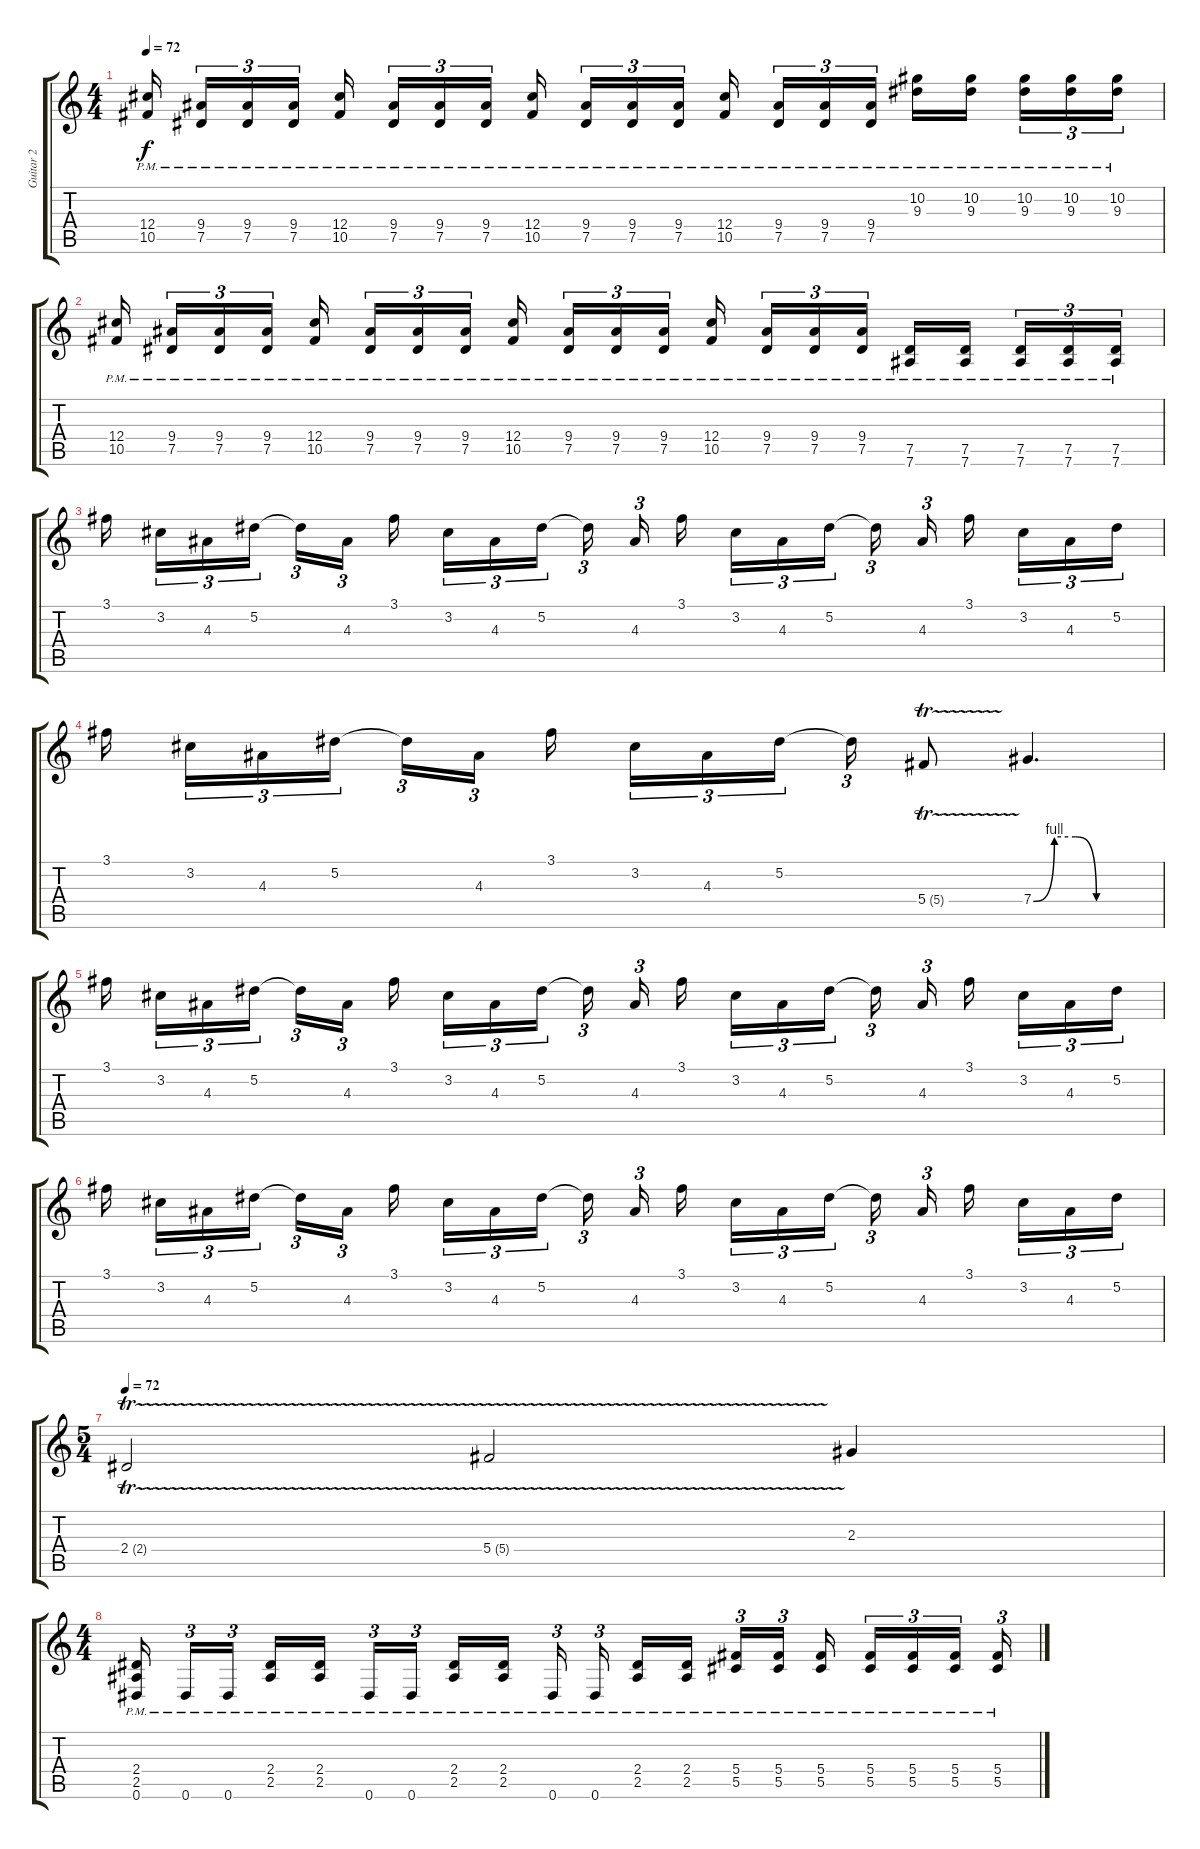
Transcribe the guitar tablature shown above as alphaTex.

\track ("Guitar 2" "Guitar 2") {instrument overdrivenguitar}
\staff {score tabs}
\tuning (Eb4 Bb3 Gb3 Db3 Ab2 Eb2) {hide}
\ts (4 4)
\tempo 72
\clef g2
\ks c
(12.4{pm} 10.5{pm}).16{dy f beam splitsecondary} (9.4{pm} 7.5{pm}).16{tu (3 2)} (9.4{pm} 7.5{pm}).16{tu (3 2)} (9.4{pm} 7.5{pm}).16{tu (3 2) beam splitsecondary} (12.4{pm} 10.5{pm}).16 (9.4{pm} 7.5{pm}).16{tu (3 2)} (9.4{pm} 7.5{pm}).16{tu (3 2)} (9.4{pm} 7.5{pm}).16{tu (3 2) beam splitsecondary} (12.4{pm} 10.5{pm}).16{beam splitsecondary} (9.4{pm} 7.5{pm}).16{tu (3 2)} (9.4{pm} 7.5{pm}).16{tu (3 2)} (9.4{pm} 7.5{pm}).16{tu (3 2) beam splitsecondary} (12.4{pm} 10.5{pm}).16{beam splitsecondary} (9.4{pm} 7.5{pm}).16{tu (3 2)} (9.4{pm} 7.5{pm}).16{tu (3 2)} (9.4{pm} 7.5{pm}).16{tu (3 2)} (10.2{pm} 9.3{pm}).16 (10.2{pm} 9.3{pm}).16{beam splitsecondary} (10.2{pm} 9.3{pm}).16{tu (3 2)} (10.2{pm} 9.3{pm}).16{tu (3 2)} (10.2{pm} 9.3{pm}).16{tu (3 2)} |
(12.4{pm} 10.5{pm}).16{beam splitsecondary} (9.4{pm} 7.5{pm}).16{tu (3 2)} (9.4{pm} 7.5{pm}).16{tu (3 2)} (9.4{pm} 7.5{pm}).16{tu (3 2) beam splitsecondary} (12.4{pm} 10.5{pm}).16 (9.4{pm} 7.5{pm}).16{tu (3 2)} (9.4{pm} 7.5{pm}).16{tu (3 2)} (9.4{pm} 7.5{pm}).16{tu (3 2) beam splitsecondary} (12.4{pm} 10.5{pm}).16{beam splitsecondary} (9.4{pm} 7.5{pm}).16{tu (3 2)} (9.4{pm} 7.5{pm}).16{tu (3 2)} (9.4{pm} 7.5{pm}).16{tu (3 2) beam splitsecondary} (12.4{pm} 10.5{pm}).16{beam splitsecondary} (9.4{pm} 7.5{pm}).16{tu (3 2)} (9.4{pm} 7.5{pm}).16{tu (3 2)} (9.4{pm} 7.5{pm}).16{tu (3 2)} (7.5{pm} 7.6{pm}).16 (7.5{pm} 7.6{pm}).16{beam splitsecondary} (7.5{pm} 7.6{pm}).16{tu (3 2)} (7.5{pm} 7.6{pm}).16{tu (3 2)} (7.5{pm} 7.6{pm}).16{tu (3 2)} |
3.1.16{beam splitsecondary} 3.2.16{tu (3 2)} 4.3.16{tu (3 2)} 5.2.16{tu (3 2) beam splitsecondary} 5.2{t}.16{tu (3 2)} 4.3.16{tu (3 2)} 3.1.16{beam splitsecondary} 3.2.16{tu (3 2)} 4.3.16{tu (3 2)} 5.2.16{tu (3 2) beam splitsecondary} 5.2{t}.16{tu (3 2)} 4.3.16{tu (3 2) beam splitsecondary} 3.1.16{beam splitsecondary} 3.2.16{tu (3 2)} 4.3.16{tu (3 2)} 5.2.16{tu (3 2) beam splitsecondary} 5.2{t}.16{tu (3 2)} 4.3.16{tu (3 2) beam splitsecondary} 3.1.16{beam splitsecondary} 3.2.16{tu (3 2)} 4.3.16{tu (3 2)} 5.2.16{tu (3 2)} |
3.1.16{beam splitsecondary} 3.2.16{tu (3 2)} 4.3.16{tu (3 2)} 5.2.16{tu (3 2) beam splitsecondary} 5.2{t}.16{tu (3 2)} 4.3.16{tu (3 2)} 3.1.16{beam splitsecondary} 3.2.16{tu (3 2)} 4.3.16{tu (3 2)} 5.2.16{tu (3 2) beam splitsecondary} 5.2{t}.16{tu (3 2)} 5.4{tr (5 64)}.8 7.4{be (custom 0 0 10 4 20 4 30 0 60 0)}.4{d} |
3.1.16{beam splitsecondary} 3.2.16{tu (3 2)} 4.3.16{tu (3 2)} 5.2.16{tu (3 2) beam splitsecondary} 5.2{t}.16{tu (3 2)} 4.3.16{tu (3 2)} 3.1.16{beam splitsecondary} 3.2.16{tu (3 2)} 4.3.16{tu (3 2)} 5.2.16{tu (3 2) beam splitsecondary} 5.2{t}.16{tu (3 2)} 4.3.16{tu (3 2) beam splitsecondary} 3.1.16{beam splitsecondary} 3.2.16{tu (3 2)} 4.3.16{tu (3 2)} 5.2.16{tu (3 2) beam splitsecondary} 5.2{t}.16{tu (3 2)} 4.3.16{tu (3 2) beam splitsecondary} 3.1.16{beam splitsecondary} 3.2.16{tu (3 2)} 4.3.16{tu (3 2)} 5.2.16{tu (3 2)} |
3.1.16{beam splitsecondary} 3.2.16{tu (3 2)} 4.3.16{tu (3 2)} 5.2.16{tu (3 2) beam splitsecondary} 5.2{t}.16{tu (3 2)} 4.3.16{tu (3 2)} 3.1.16{beam splitsecondary} 3.2.16{tu (3 2)} 4.3.16{tu (3 2)} 5.2.16{tu (3 2) beam splitsecondary} 5.2{t}.16{tu (3 2)} 4.3.16{tu (3 2) beam splitsecondary} 3.1.16{beam splitsecondary} 3.2.16{tu (3 2)} 4.3.16{tu (3 2)} 5.2.16{tu (3 2) beam splitsecondary} 5.2{t}.16{tu (3 2)} 4.3.16{tu (3 2) beam splitsecondary} 3.1.16{beam splitsecondary} 3.2.16{tu (3 2)} 4.3.16{tu (3 2)} 5.2.16{tu (3 2)} |
\ts (5 4)
\tempo 72
2.4{tr (2 32)}.2 5.4{tr (5 32)}.2 2.3.4 |
\ts (4 4)
(2.4{pm} 2.5{pm} 0.6{pm}).16{beam splitsecondary} 0.6{pm}.16{tu (3 2)} 0.6{pm}.16{tu (3 2) beam splitsecondary} (2.4{pm} 2.5{pm}).16 (2.4{pm} 2.5{pm}).16 0.6{pm}.16{tu (3 2)} 0.6{pm}.16{tu (3 2) beam splitsecondary} (2.4{pm} 2.5{pm}).16 (2.4{pm} 2.5{pm}).16{beam splitsecondary} 0.6{pm}.16{tu (3 2)} 0.6{pm}.16{tu (3 2) beam splitsecondary} (2.4{pm} 2.5{pm}).16 (2.4{pm} 2.5{pm}).16{beam splitsecondary} (5.4{pm} 5.5{pm}).16{tu (3 2)} (5.4{pm} 5.5{pm}).16{tu (3 2)} (5.4{pm} 5.5{pm}).16{beam splitsecondary} (5.4{pm} 5.5{pm}).16{tu (3 2)} (5.4{pm} 5.5{pm}).16{tu (3 2)} (5.4{pm} 5.5{pm}).16{tu (3 2) beam splitsecondary} (5.4{pm} 5.5{pm}).16{tu (3 2)}
